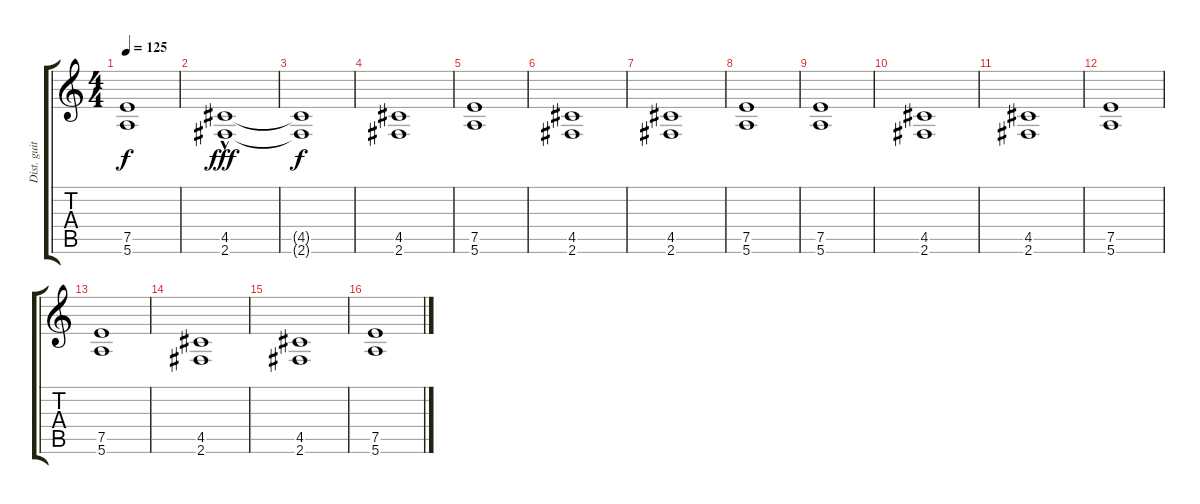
\track ("Dist. guitar 1" "Dist. guit") {instrument overdrivenguitar}
\staff {score tabs}
\tuning (E4 B3 G3 D3 A2 E2) {hide}
\ts (4 4)
\tempo 125
\clef g2
\ks c
(7.5 5.6).1{dy f} |
(4.5 2.6{hac}).1{dy fff} |
(4.5{t} 2.6{t}).1{dy f} |
(4.5 2.6).1 |
(7.5 5.6).1 |
(4.5 2.6).1 |
(4.5 2.6).1 |
(7.5 5.6).1 |
(7.5 5.6).1 |
(4.5 2.6).1 |
(4.5 2.6).1 |
(7.5 5.6).1 |
(7.5 5.6).1 |
(4.5 2.6).1 |
(4.5 2.6).1 |
(7.5 5.6).1
